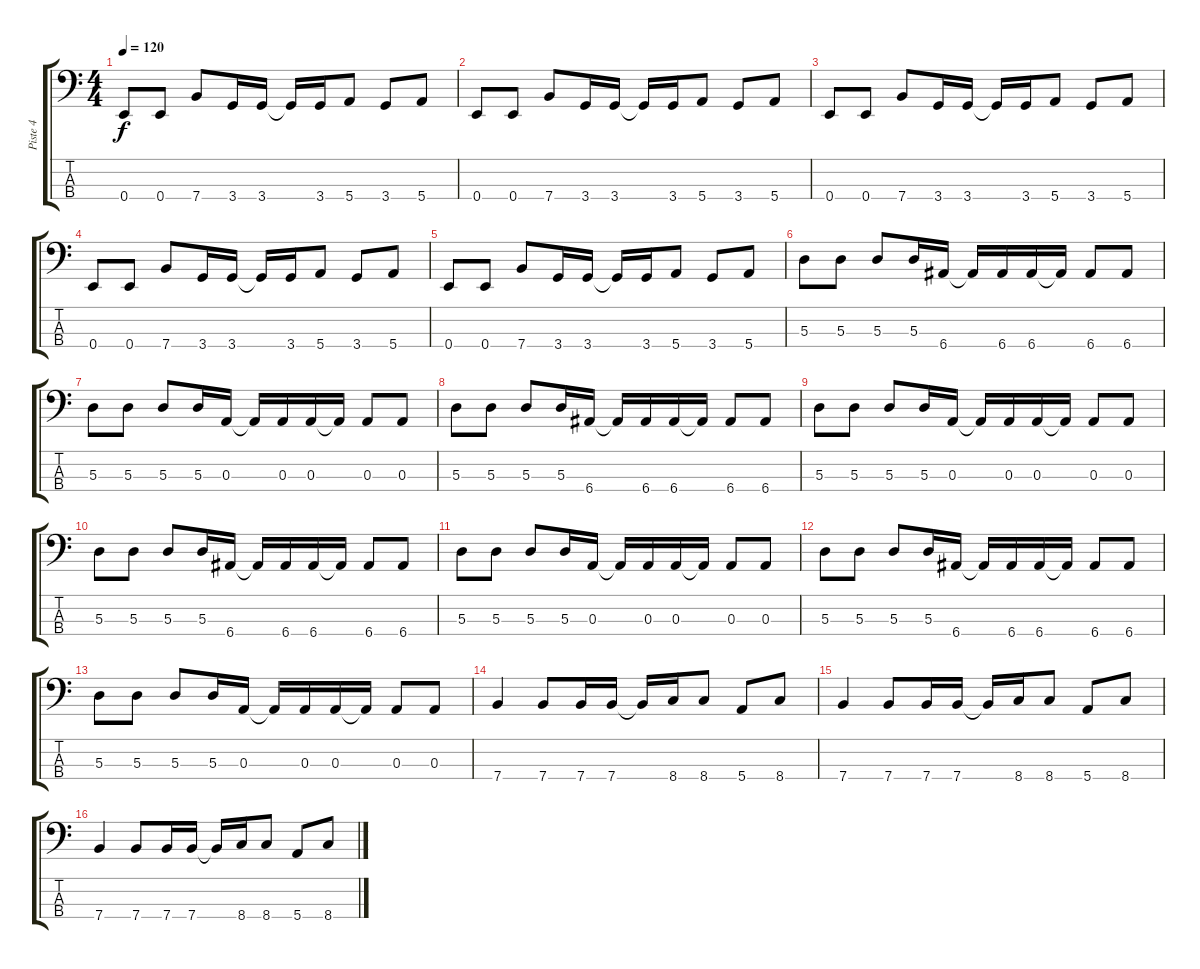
\track ("Piste 4" "Piste 4") {instrument electricbassfinger}
\staff {score tabs}
\tuning (G2 D2 A1 E1) {hide}
\ts (4 4)
\tempo 120
\clef f4
\ks c
0.4.8{dy f} 0.4.8 7.4.8 3.4.16 3.4.16 3.4{t}.16 3.4.16 5.4.8 3.4.8 5.4.8 |
0.4.8 0.4.8 7.4.8 3.4.16 3.4.16 3.4{t}.16 3.4.16 5.4.8 3.4.8 5.4.8 |
0.4.8 0.4.8 7.4.8 3.4.16 3.4.16 3.4{t}.16 3.4.16 5.4.8 3.4.8 5.4.8 |
0.4.8 0.4.8 7.4.8 3.4.16 3.4.16 3.4{t}.16 3.4.16 5.4.8 3.4.8 5.4.8 |
0.4.8 0.4.8 7.4.8 3.4.16 3.4.16 3.4{t}.16 3.4.16 5.4.8 3.4.8 5.4.8 |
5.3.8 5.3.8 5.3.8 5.3.16 6.4.16 6.4{t}.16 6.4.16 6.4.16 6.4{t}.16 6.4.8 6.4.8 |
5.3.8 5.3.8 5.3.8 5.3.16 0.3.16 0.3{t}.16 0.3.16 0.3.16 0.3{t}.16 0.3.8 0.3.8 |
5.3.8 5.3.8 5.3.8 5.3.16 6.4.16 6.4{t}.16 6.4.16 6.4.16 6.4{t}.16 6.4.8 6.4.8 |
5.3.8 5.3.8 5.3.8 5.3.16 0.3.16 0.3{t}.16 0.3.16 0.3.16 0.3{t}.16 0.3.8 0.3.8 |
5.3.8 5.3.8 5.3.8 5.3.16 6.4.16 6.4{t}.16 6.4.16 6.4.16 6.4{t}.16 6.4.8 6.4.8 |
5.3.8 5.3.8 5.3.8 5.3.16 0.3.16 0.3{t}.16 0.3.16 0.3.16 0.3{t}.16 0.3.8 0.3.8 |
5.3.8 5.3.8 5.3.8 5.3.16 6.4.16 6.4{t}.16 6.4.16 6.4.16 6.4{t}.16 6.4.8 6.4.8 |
5.3.8 5.3.8 5.3.8 5.3.16 0.3.16 0.3{t}.16 0.3.16 0.3.16 0.3{t}.16 0.3.8 0.3.8 |
7.4.4 7.4.8 7.4.16 7.4.16 7.4{t}.16 8.4.16 8.4.8 5.4.8 8.4.8 |
7.4.4 7.4.8 7.4.16 7.4.16 7.4{t}.16 8.4.16 8.4.8 5.4.8 8.4.8 |
7.4.4 7.4.8 7.4.16 7.4.16 7.4{t}.16 8.4.16 8.4.8 5.4.8 8.4.8
